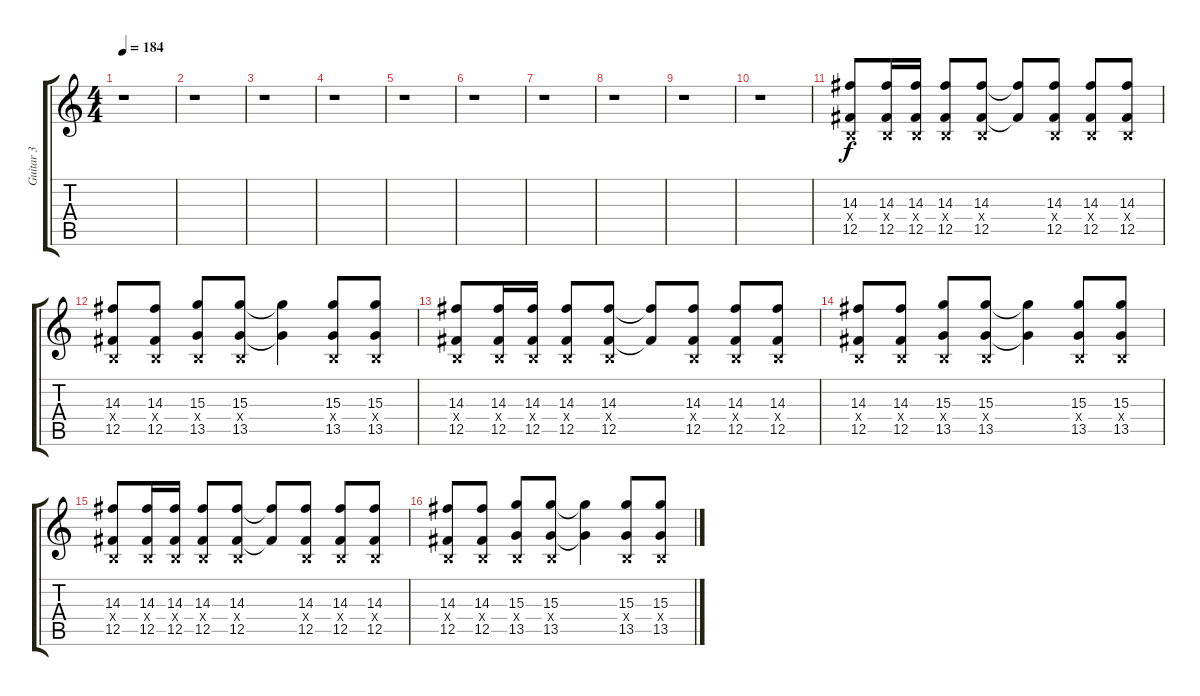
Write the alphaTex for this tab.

\track ("Guitar 3" "Guitar 3") {instrument overdrivenguitar}
\staff {score tabs}
\tuning (Db4 Ab3 E3 B2 Gb2 B1) {hide}
\ts (4 4)
\tempo 184
\clef g2
\ks c
r.1{dy f instrument overdrivenguitar} |
r.1 |
r.1 |
r.1 |
r.1 |
r.1 |
r.1 |
r.1 |
r.1 |
r.1 |
(14.3 0.4{x} 12.5).8{volume 10} (14.3 0.4{x} 12.5).16 (14.3 0.4{x} 12.5).16 (14.3 0.4{x} 12.5).8 (14.3 0.4{x} 12.5).8 (14.3{t} 12.5{t}).8 (14.3 0.4{x} 12.5).8 (14.3 0.4{x} 12.5).8 (14.3 0.4{x} 12.5).8 |
(14.3 0.4{x} 12.5).8 (14.3 0.4{x} 12.5).8 (15.3 0.4{x} 13.5).8 (15.3 0.4{x} 13.5).8 (15.3{t} 13.5{t}).4 (15.3 0.4{x} 13.5).8 (15.3 0.4{x} 13.5).8 |
(14.3 0.4{x} 12.5).8 (14.3 0.4{x} 12.5).16 (14.3 0.4{x} 12.5).16 (14.3 0.4{x} 12.5).8 (14.3 0.4{x} 12.5).8 (14.3{t} 12.5{t}).8 (14.3 0.4{x} 12.5).8 (14.3 0.4{x} 12.5).8 (14.3 0.4{x} 12.5).8 |
(14.3 0.4{x} 12.5).8 (14.3 0.4{x} 12.5).8 (15.3 0.4{x} 13.5).8 (15.3 0.4{x} 13.5).8 (15.3{t} 13.5{t}).4 (15.3 0.4{x} 13.5).8 (15.3 0.4{x} 13.5).8 |
(14.3 0.4{x} 12.5).8 (14.3 0.4{x} 12.5).16 (14.3 0.4{x} 12.5).16 (14.3 0.4{x} 12.5).8 (14.3 0.4{x} 12.5).8 (14.3{t} 12.5{t}).8 (14.3 0.4{x} 12.5).8 (14.3 0.4{x} 12.5).8 (14.3 0.4{x} 12.5).8 |
(14.3 0.4{x} 12.5).8 (14.3 0.4{x} 12.5).8 (15.3 0.4{x} 13.5).8 (15.3 0.4{x} 13.5).8 (15.3{t} 13.5{t}).4 (15.3 0.4{x} 13.5).8 (15.3 0.4{x} 13.5).8
